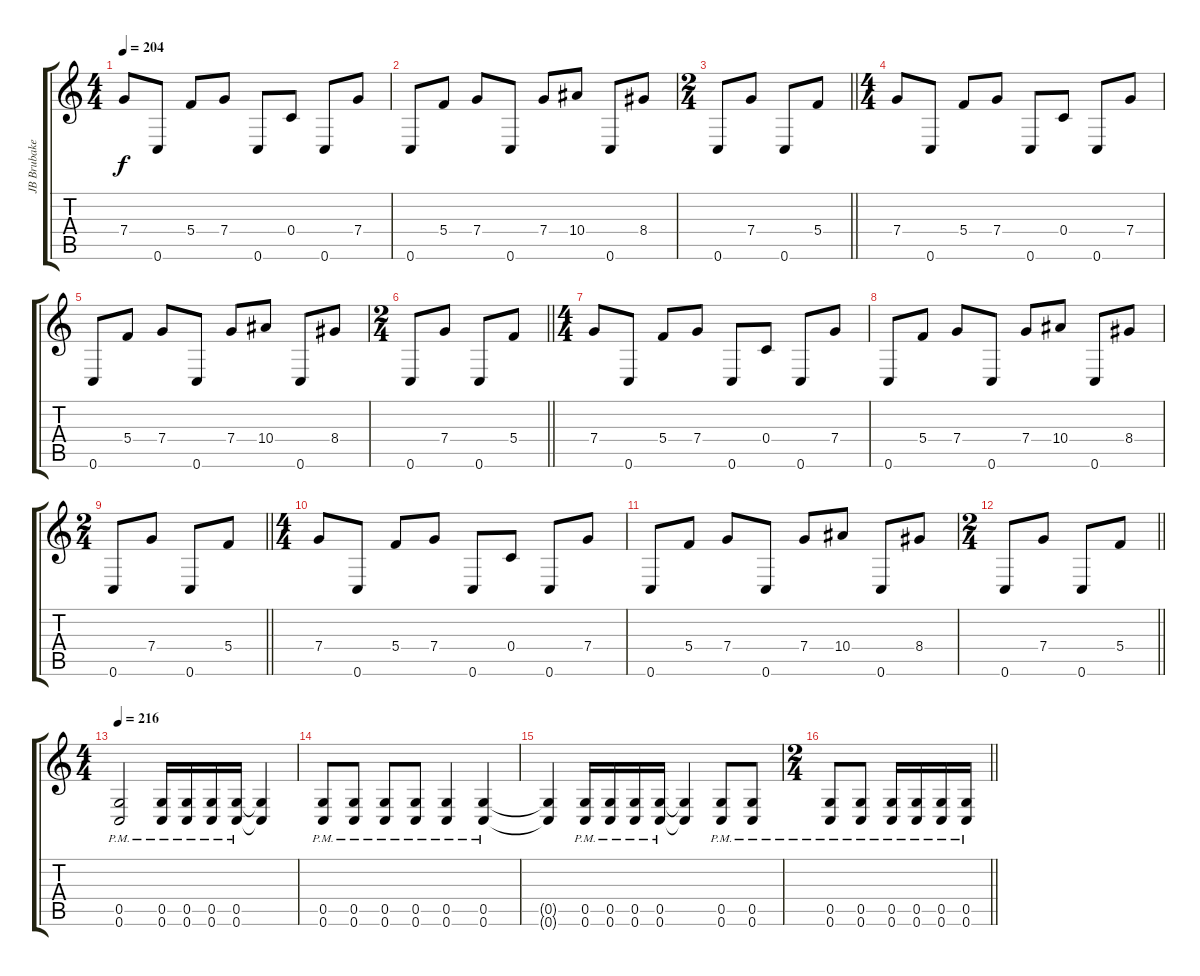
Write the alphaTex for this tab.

\track ("JB Brubaker" "JB Brubake") {instrument distortionguitar}
\staff {score tabs}
\tuning (D4 A3 F3 C3 G2 C2) {hide}
\ts (4 4)
\section ("" "")
\tempo 204
\clef g2
\ks c
7.4.8{dy f} 0.6.8 5.4.8 7.4.8 0.6.8 0.4.8 0.6.8 7.4.8 |
0.6.8 5.4.8 7.4.8 0.6.8 7.4.8 10.4.8 0.6.8 8.4.8 |
\ts (2 4)
\barLineRight lightlight
0.6.8 7.4.8 0.6.8 5.4.8 |
\ts (4 4)
\section ("" "")
7.4.8 0.6.8 5.4.8 7.4.8 0.6.8 0.4.8 0.6.8 7.4.8 |
0.6.8 5.4.8 7.4.8 0.6.8 7.4.8 10.4.8 0.6.8 8.4.8 |
\ts (2 4)
\barLineRight lightlight
0.6.8 7.4.8 0.6.8 5.4.8 |
\ts (4 4)
\section ("" "")
7.4.8 0.6.8 5.4.8 7.4.8 0.6.8 0.4.8 0.6.8 7.4.8 |
0.6.8 5.4.8 7.4.8 0.6.8 7.4.8 10.4.8 0.6.8 8.4.8 |
\ts (2 4)
\barLineRight lightlight
0.6.8 7.4.8 0.6.8 5.4.8 |
\ts (4 4)
\section ("" "")
7.4.8 0.6.8 5.4.8 7.4.8 0.6.8 0.4.8 0.6.8 7.4.8 |
0.6.8 5.4.8 7.4.8 0.6.8 7.4.8 10.4.8 0.6.8 8.4.8 |
\ts (2 4)
\barLineRight lightlight
0.6.8 7.4.8 0.6.8 5.4.8 |
\ts (4 4)
\section ("" "")
\tempo 216
(0.5{pm} 0.6{pm}).2 (0.5{pm} 0.6{pm}).16 (0.5{pm} 0.6{pm}).16 (0.5{pm} 0.6{pm}).16 (0.5{pm} 0.6{pm}).16 (0.5{t} 0.6{t}).4 |
(0.5{pm} 0.6{pm}).8 (0.5{pm} 0.6{pm}).8 (0.5{pm} 0.6{pm}).8 (0.5{pm} 0.6{pm}).8 (0.5{pm} 0.6{pm}).4 (0.5{pm} 0.6{pm}).4 |
(0.5{t} 0.6{t}).4 (0.5{pm} 0.6{pm}).16 (0.5{pm} 0.6{pm}).16 (0.5{pm} 0.6{pm}).16 (0.5{pm} 0.6{pm}).16 (0.5{t} 0.6{t}).4 (0.5{pm} 0.6{pm}).8 (0.5{pm} 0.6{pm}).8 |
\ts (2 4)
\barLineRight lightlight
(0.5{pm} 0.6{pm}).8 (0.5{pm} 0.6{pm}).8 (0.5{pm} 0.6{pm}).16 (0.5{pm} 0.6{pm}).16 (0.5{pm} 0.6{pm}).16 (0.5{pm} 0.6{pm}).16
